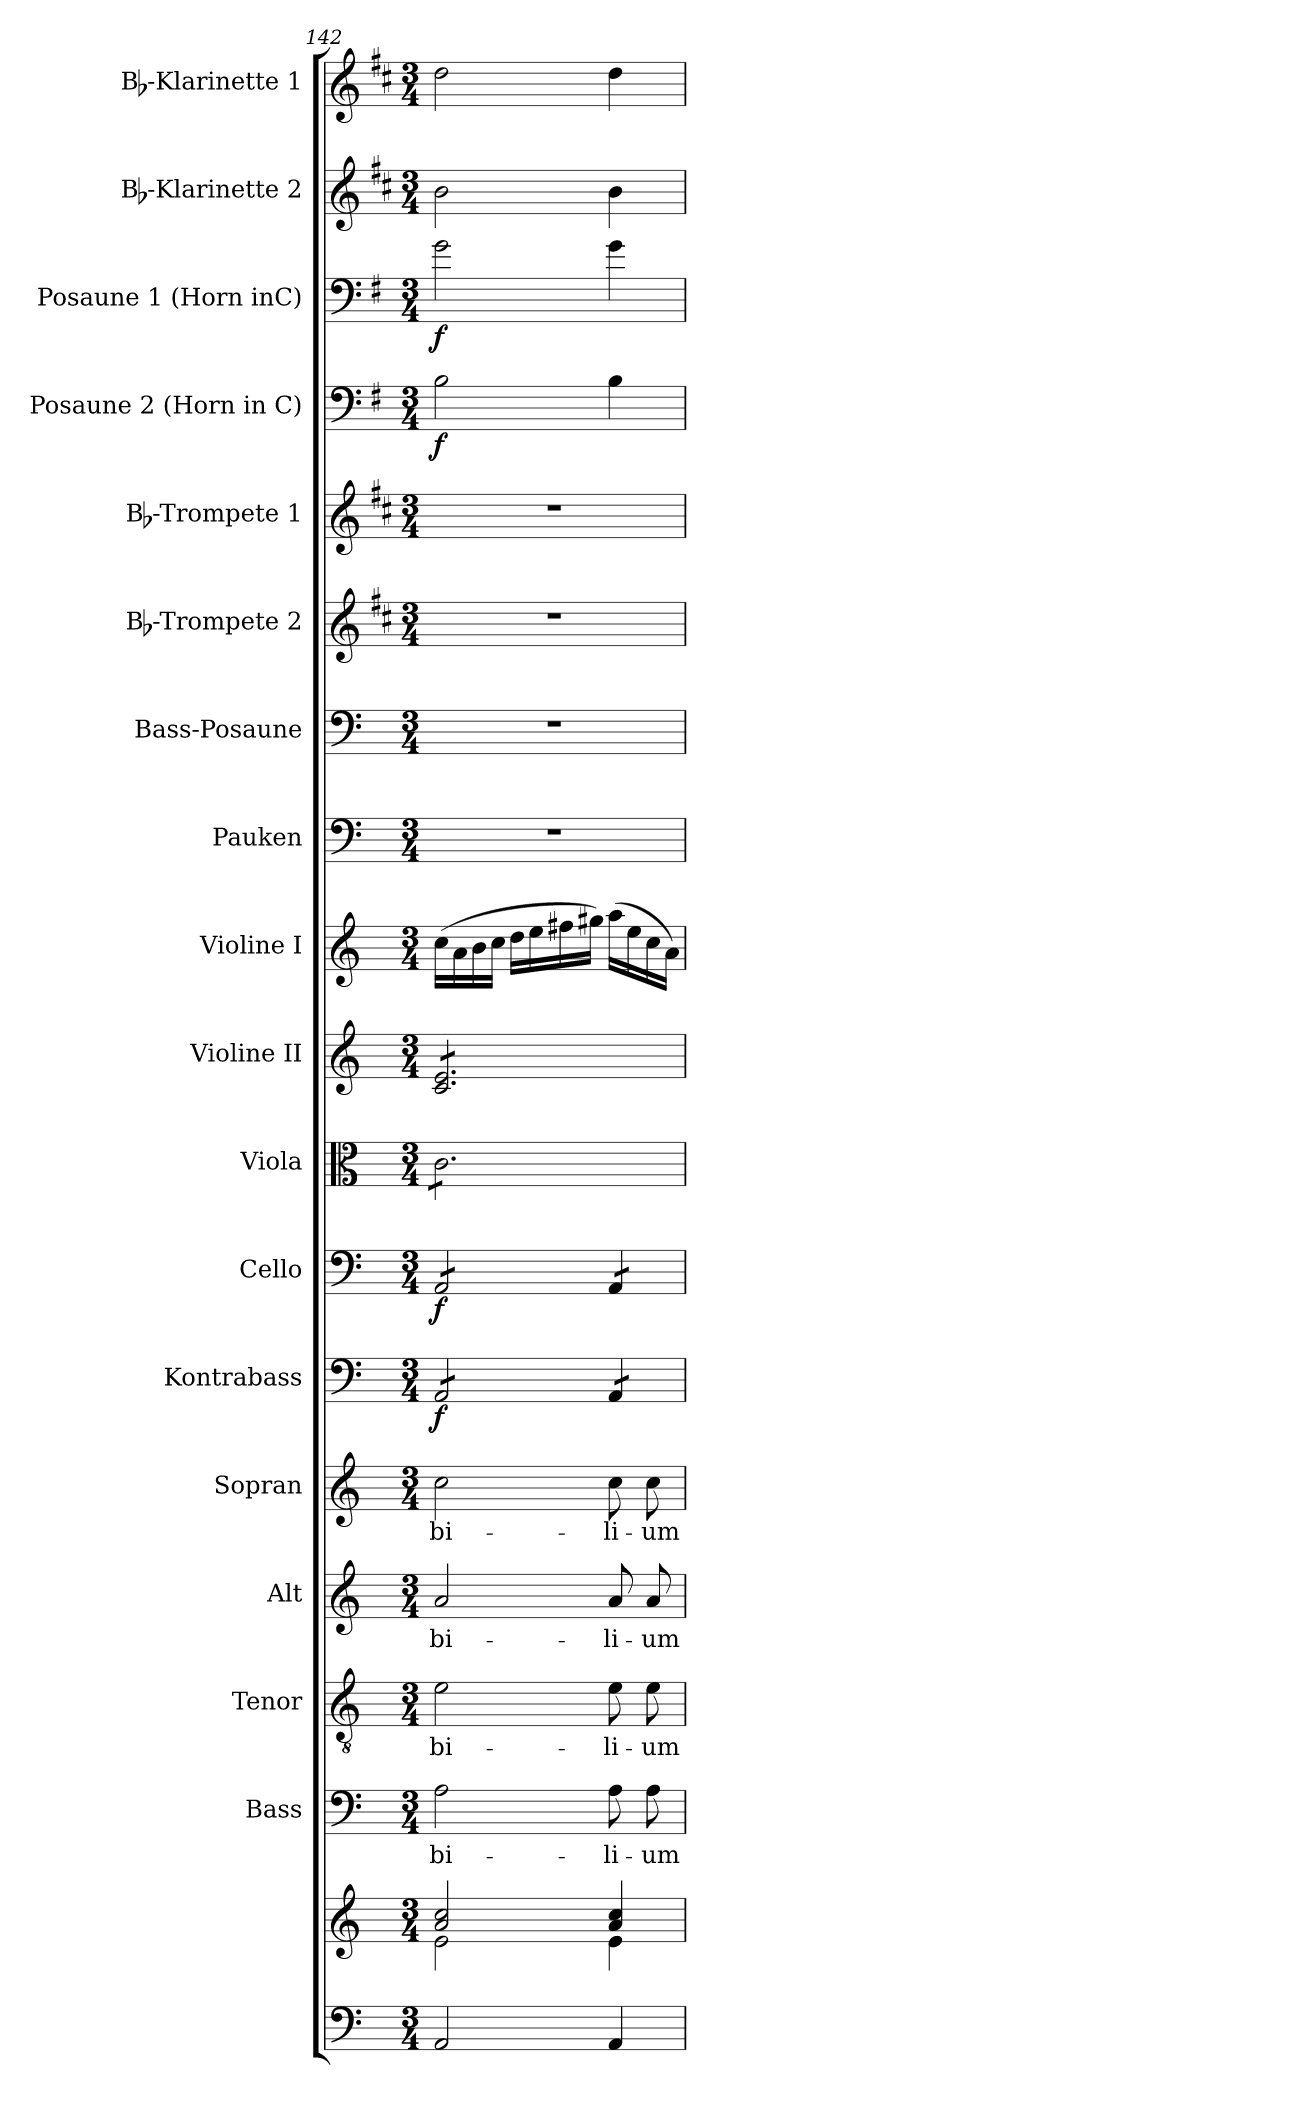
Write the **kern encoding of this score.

**kern	**kern	**kern	**text	**kern	**text	**kern	**text	**kern	**text	**kern	**dynam	**kern	**dynam	**kern	**kern	**kern	**kern	**kern	**kern	**kern	**kern	**dynam	**kern	**dynam	**kern	**kern
*part18	*part18	*part17	*part17	*part16	*part16	*part15	*part15	*part14	*part14	*part13	*part13	*part12	*part12	*part11	*part10	*part9	*part8	*part7	*part6	*part5	*part4	*part4	*part3	*part3	*part2	*part1
*staff19	*staff18	*staff17	*staff17	*staff16	*staff16	*staff15	*staff15	*staff14	*staff14	*staff13	*staff13	*staff12	*staff12	*staff11	*staff10	*staff9	*staff8	*staff7	*staff6	*staff5	*staff4	*staff4	*staff3	*staff3	*staff2	*staff1
*	*	*I"Bass	*	*I"Tenor	*	*I"Alt	*	*I"Sopran	*	*I"Kontrabass	*	*I"Cello	*	*I"Viola	*I"Violine II	*I"Violine I	*I"Pauken	*I"Bass-Posaune	*I"Bb-Trompete 2	*I"Bb-Trompete 1	*I"Posaune 2 (Horn in C)	*	*I"Posaune 1 (Horn inC)	*	*I"Bb-Klarinette 2	*I"Bb-Klarinette 1
*	*	*I'B.	*	*I'T.	*	*I'A.	*	*I'S.	*	*I'Kb.	*	*	*	*I'Vla.	*I'Vl. II	*I'Vl. I	*I'Pk.	*I'B-Pos.	*I'Bb Trp. 2	*I'Bb Trp. 1	*I'Pos. 2	*	*I'Pos. 1	*	*I'Bb Kl. 2	*I'Bb Kl. 1
*clefF4	*clefG2	*clefF4	*	*clefGv2	*	*clefG2	*	*clefG2	*	*clefF4	*	*clefF4	*	*clefC3	*clefG2	*clefG2	*clefF4	*clefF4	*clefG2	*clefG2	*clefF4	*	*clefF4	*	*clefG2	*clefG2
*	*	*	*	*	*	*	*	*	*	*ITrd7c12	*	*	*	*	*	*	*	*	*ITrd1c2	*ITrd1c2	*ITrd4c7	*	*ITrd4c7	*	*ITrd1c2	*ITrd1c2
*k[]	*k[]	*k[]	*	*k[]	*	*k[]	*	*k[]	*	*k[]	*	*k[]	*	*k[]	*k[]	*k[]	*k[]	*k[]	*k[]	*k[]	*k[]	*	*k[]	*	*k[]	*k[]
*C:	*C:	*C:	*	*C:	*	*C:	*	*C:	*	*C:	*	*C:	*	*C:	*C:	*C:	*C:	*C:	*C:	*C:	*C:	*	*C:	*	*C:	*C:
*M3/4	*M3/4	*M3/4	*	*M3/4	*	*M3/4	*	*M3/4	*	*M3/4	*	*M3/4	*	*M3/4	*M3/4	*M3/4	*M3/4	*M3/4	*M3/4	*M3/4	*M3/4	*	*M3/4	*	*M3/4	*M3/4
=142	=142	=142	=142	=142	=142	=142	=142	=142	=142	=142	=142	=142	=142	=142	=142	=142	=142	=142	=142	=142	=142	=142	=142	=142	=142	=142
*	*^	*	*	*	*	*	*	*	*	*	*	*	*	*	*	*	*	*	*	*	*	*	*	*	*	*
!	!	!	!	!LO:LY:b	!	!LO:LY:b	!	!LO:LY:b	!	!LO:LY:b	!	!LO:DY:b	!	!LO:DY:b	!	!	!	!	!	!	!	!	!LO:DY:b	!	!LO:DY:b	!	!
*	*	*	*	*	*	*	*	*	*	*	*tremolo	*	*	*	*	*	*	*	*	*	*	*	*	*	*	*	*
*	*	*	*	*	*	*	*	*	*	*	*	*	*tremolo	*	*	*	*	*	*	*	*	*	*	*	*	*	*
*	*	*	*	*	*	*	*	*	*	*	*	*	*	*	*tremolo	*	*	*	*	*	*	*	*	*	*	*	*
*	*	*	*	*	*	*	*	*	*	*	*	*	*	*	*	*tremolo	*	*	*	*	*	*	*	*	*	*	*
2AA/	2a/ 2cc/	2e\	2A\	-bi-	2e\	-bi-	2a/	-bi-	2cc\	-bi-	8AAA/L	f	8AA/L	f	8c\L	8c/ 8e/L	(>16cc\LL	2.r	2.r	2.r	2.r	2E\	f	2c\	f	2a\	2cc\
.	.	.	.	.	.	.	.	.	.	.	.	.	.	.	.	.	16a\	.	.	.	.	.	.	.	.	.	.
.	.	.	.	.	.	.	.	.	.	.	8AAA/	.	8AA/	.	8c\	8c/ 8e/	16b\	.	.	.	.	.	.	.	.	.	.
.	.	.	.	.	.	.	.	.	.	.	.	.	.	.	.	.	16cc\JJ	.	.	.	.	.	.	.	.	.	.
.	.	.	.	.	.	.	.	.	.	.	8AAA/	.	8AA/	.	8c\	8c/ 8e/	16dd\LL	.	.	.	.	.	.	.	.	.	.
.	.	.	.	.	.	.	.	.	.	.	.	.	.	.	.	.	16ee\	.	.	.	.	.	.	.	.	.	.
.	.	.	.	.	.	.	.	.	.	.	8AAA/J	.	8AA/J	.	8c\	8c/ 8e/	16ff#X\	.	.	.	.	.	.	.	.	.	.
.	.	.	.	.	.	.	.	.	.	.	.	.	.	.	.	.	16gg#X\JJ)	.	.	.	.	.	.	.	.	.	.
!	!	!	!	!LO:LY:b	!	!LO:LY:b	!	!LO:LY:b	!	!LO:LY:b	!	!	!	!	!	!	!	!	!	!	!	!	!	!	!	!	!
4AA/	4a/ 4cc/	4e\	8A\	-li-	8e\	-li-	8a/	-li-	8cc\	-li-	8AAA/L	.	8AA/L	.	8c\	8c/ 8e/	(>16aa\LL	.	.	.	.	4E\	.	4c\	.	4a\	4cc\
.	.	.	.	.	.	.	.	.	.	.	.	.	.	.	.	.	16ee\	.	.	.	.	.	.	.	.	.	.
!	!	!	!	!LO:LY:b	!	!LO:LY:b	!	!LO:LY:b	!	!LO:LY:b	!	!	!	!	!	!	!	!	!	!	!	!	!	!	!	!	!
.	.	.	8A\	-um	8e\	-um	8a/	-um	8cc\	-um	8AAA/J	.	8AA/J	.	8c\J	8c/ 8e/J	16cc\	.	.	.	.	.	.	.	.	.	.
*	*	*	*	*	*	*	*	*	*	*	*	*	*	*	*	*Xtremolo	*	*	*	*	*	*	*	*	*	*	*
*	*	*	*	*	*	*	*	*	*	*	*	*	*	*	*Xtremolo	*	*	*	*	*	*	*	*	*	*	*	*
*	*	*	*	*	*	*	*	*	*	*	*	*	*Xtremolo	*	*	*	*	*	*	*	*	*	*	*	*	*	*
*	*	*	*	*	*	*	*	*	*	*	*Xtremolo	*	*	*	*	*	*	*	*	*	*	*	*	*	*	*	*
.	.	.	.	.	.	.	.	.	.	.	.	.	.	.	.	.	16a\JJ)	.	.	.	.	.	.	.	.	.	.
*	*v	*v	*	*	*	*	*	*	*	*	*	*	*	*	*	*	*	*	*	*	*	*	*	*	*	*	*
=	=	=	=	=	=	=	=	=	=	=	=	=	=	=	=	=	=	=	=	=	=	=	=	=	=	=
*-	*-	*-	*-	*-	*-	*-	*-	*-	*-	*-	*-	*-	*-	*-	*-	*-	*-	*-	*-	*-	*-	*-	*-	*-	*-	*-
